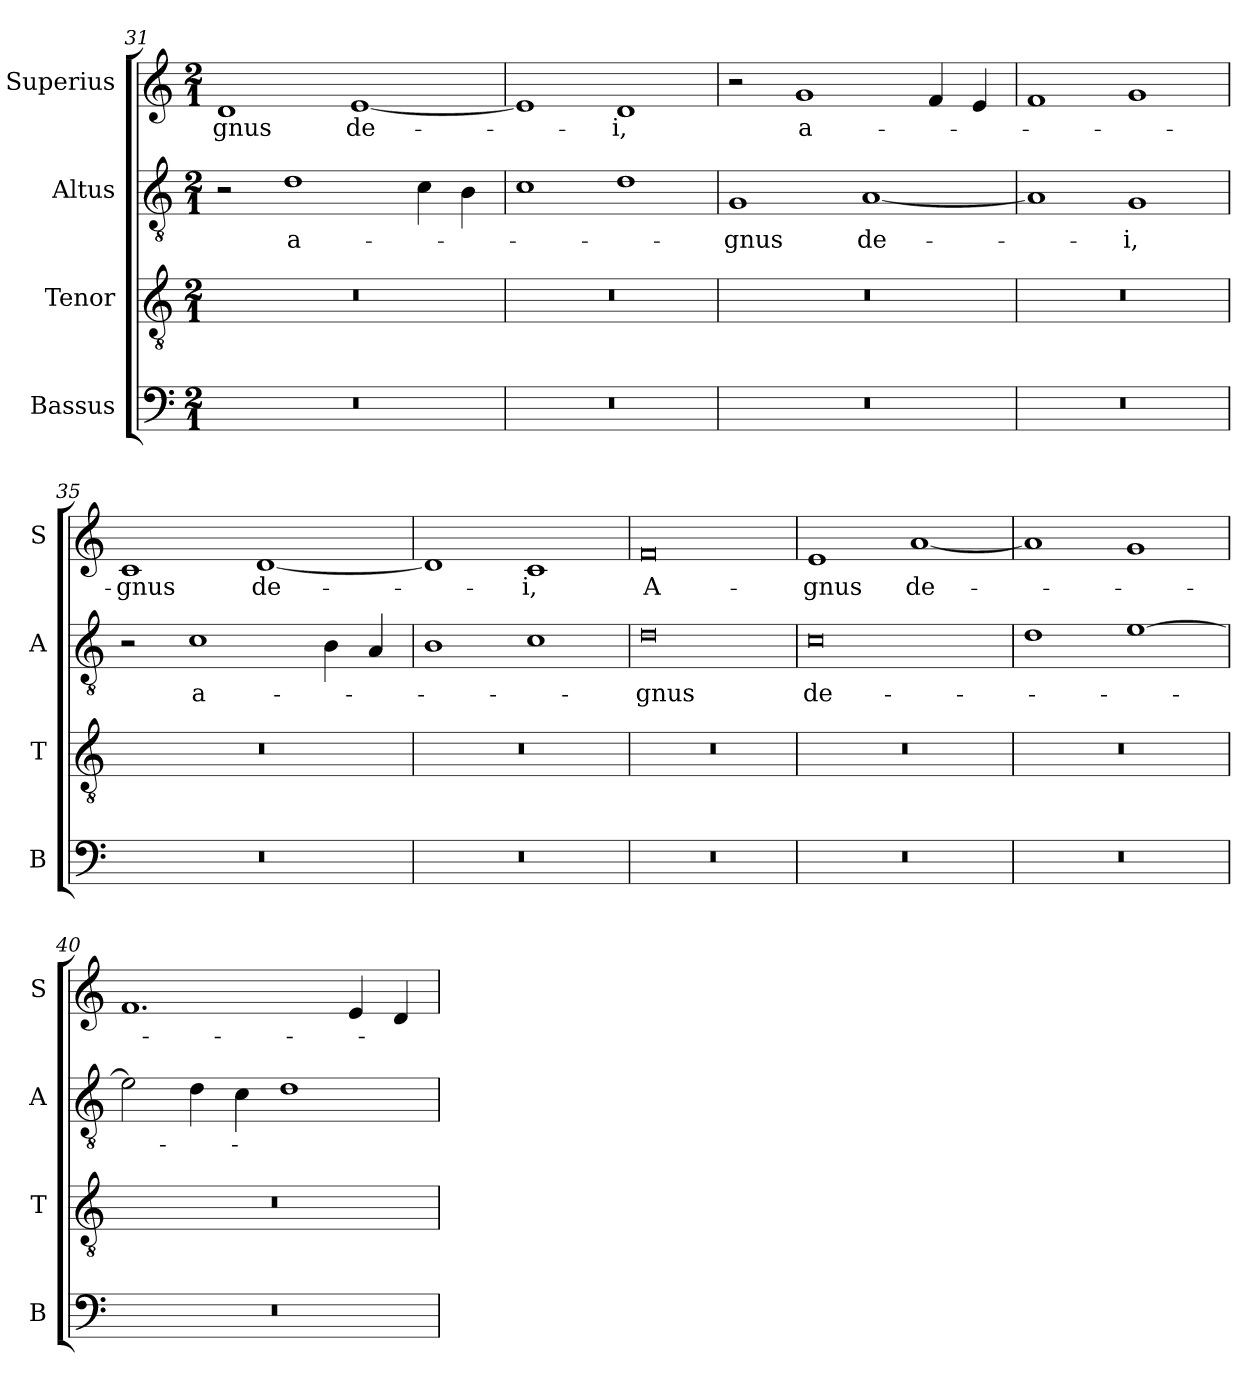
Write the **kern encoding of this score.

**kern	**kern	**kern	**text	**kern	**text
*part4	*part3	*part2	*part2	*part1	*part1
*staff4	*staff3	*staff2	*staff2	*staff1	*staff1
*I"Bassus	*I"Tenor	*I"Altus	*	*I"Superius	*
*I'B	*I'T	*I'A	*	*I'S	*
*clefF4	*clefGv2	*clefGv2	*	*clefG2	*
*k[]	*k[]	*k[]	*	*k[]	*
*M2/1	*M2/1	*M2/1	*	*M2/1	*
=31	=31	=31	=31	=31	=31
0r	0r	2r	.	1d	-gnus
.	.	1d	a-	.	.
.	.	.	.	[1e	de-
.	.	4c\	.	.	.
.	.	4B\	.	.	.
=32	=32	=32	=32	=32	=32
0r	0r	1c	.	1e]	.
.	.	1d	.	1d	-i,
=33	=33	=33	=33	=33	=33
0r	0r	1G	-gnus	2r	.
.	.	.	.	1g	a-
.	.	[1A	de-	.	.
.	.	.	.	4f/	.
.	.	.	.	4e/	.
=34	=34	=34	=34	=34	=34
0r	0r	1A]	.	1f	.
.	.	1G	-i,	1g	.
=35	=35	=35	=35	=35	=35
0r	0r	2r	.	1c	-gnus
.	.	1c	a-	.	.
.	.	.	.	[1d	de-
.	.	4B\	.	.	.
.	.	4A/	.	.	.
=36	=36	=36	=36	=36	=36
0r	0r	1B	.	1d]	.
.	.	1c	.	1c	-i,
=37	=37	=37	=37	=37	=37
0r	0r	0d	-gnus	0f	A-
=38	=38	=38	=38	=38	=38
0r	0r	0c	de-	1e	-gnus
.	.	.	.	[1a	de-
=39	=39	=39	=39	=39	=39
0r	0r	1d	.	1a]	.
.	.	[1e	.	1g	.
=40	=40	=40	=40	=40	=40
0r	0r	2e\]	.	1.f	.
.	.	4d\	.	.	.
.	.	4c\	.	.	.
.	.	1d	.	.	.
.	.	.	.	4e/	.
.	.	.	.	4d/	.
=	=	=	=	=	=
*-	*-	*-	*-	*-	*-
